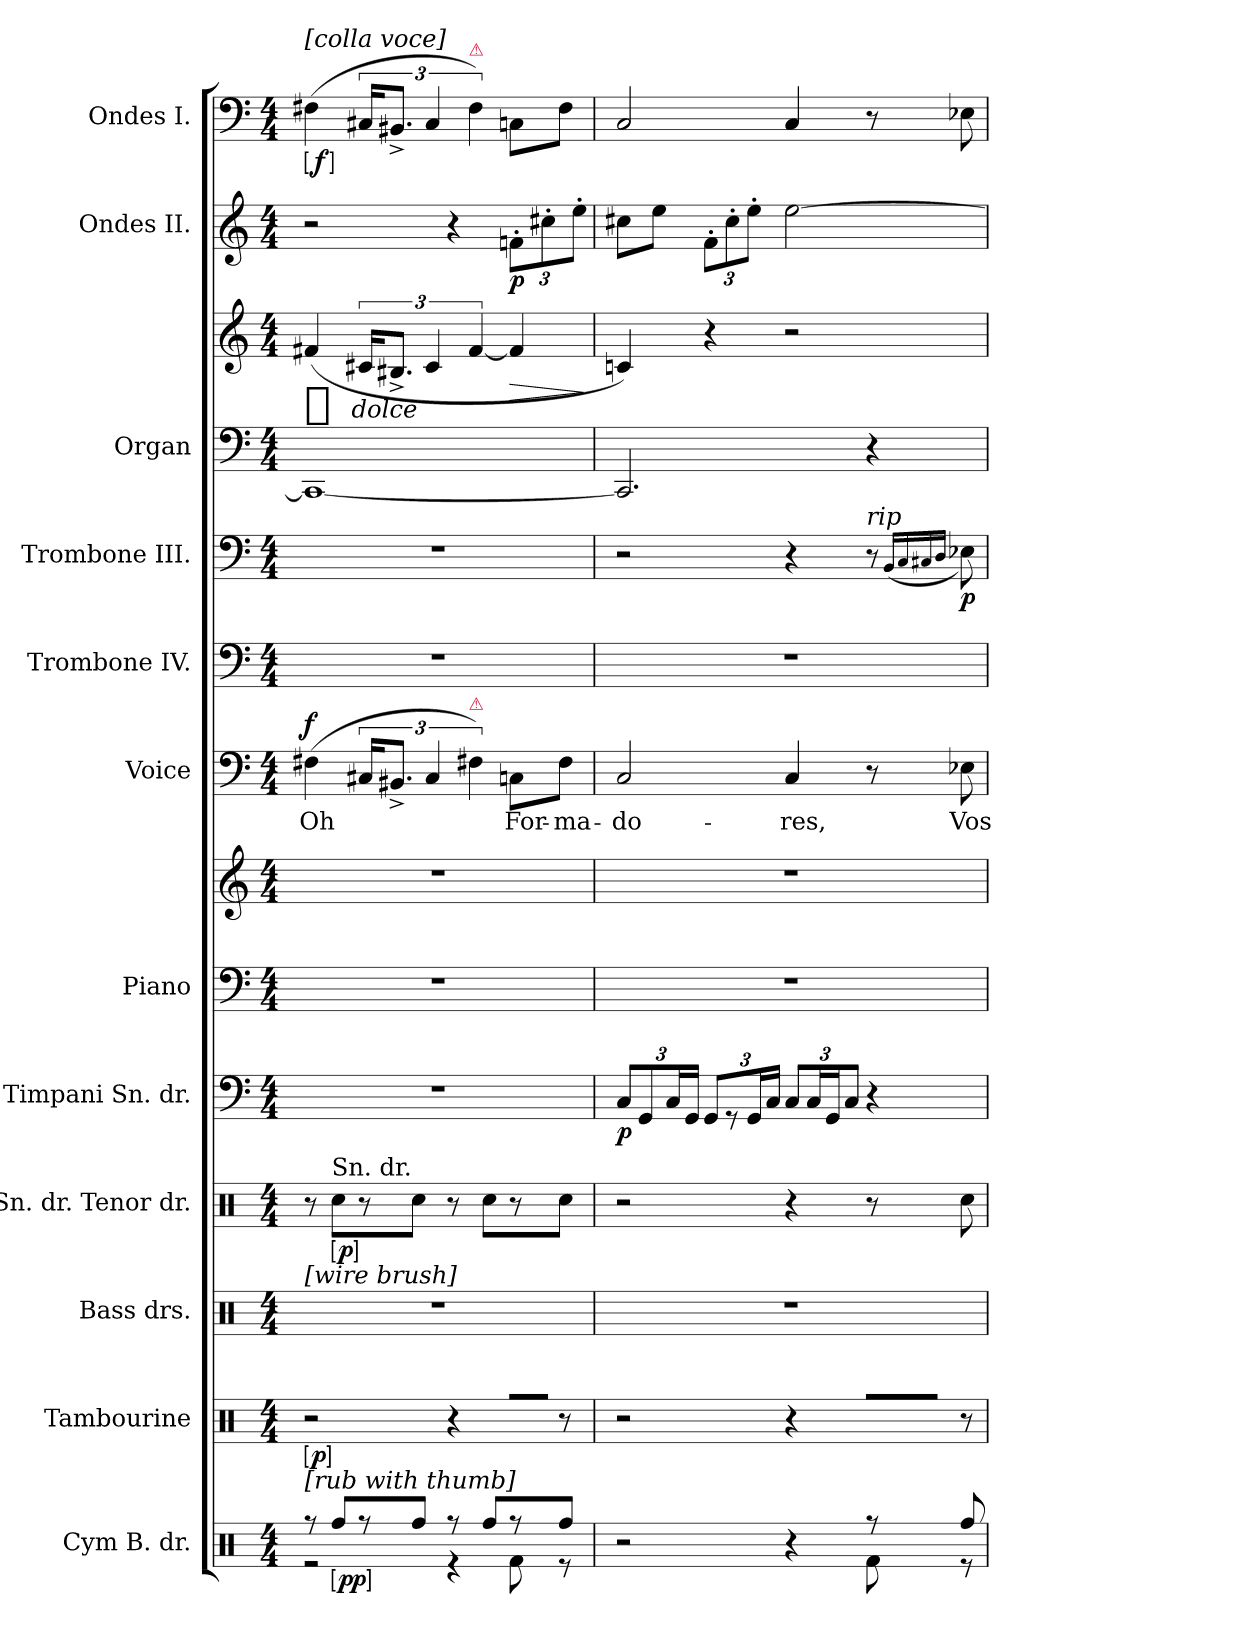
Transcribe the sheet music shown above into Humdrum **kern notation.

**kern	**dynam	**kern	**dynam	**kern	**kern	**dynam	**kern	**dynam	**kern	**kern	**kern	**text	**dynam	**kern	**kern	**dynam	**kern	**kern	**dynam	**kern	**dynam	**kern	**dynam
*part12	*part12	*part11	*part11	*part10	*part9	*part9	*part8	*part8	*part7	*part7	*part6	*part6	*part6	*part5	*part4	*part4	*part3	*part3	*part3	*part2	*part2	*part1	*part1
*staff14	*staff14	*staff13	*staff13	*staff12	*staff11	*staff11	*staff10	*staff10	*staff9	*staff8	*staff7	*staff7	*staff7	*staff6	*staff5	*staff5	*staff4	*staff3	*staff3/4	*staff2	*staff2	*staff1	*staff1
*I"Cym B. dr.	*	*I"Tambourine	*	*I"Bass drs.	*I"Sn. dr. Tenor dr.	*	*I"Timpani Sn. dr.	*	*I"Piano	*	*I"Voice	*	*	*I"Trombone IV.	*I"Trombone III.	*	*I"Organ	*	*	*I"Ondes II.	*	*I"Ondes I.	*
*	*	*	*	*	*	*	*I'Timp.	*	*I'Pno	*	*I'V	*	*	*I'Tbn.	*I'Tbn.	*	*I'Org.	*	*	*	*	*	*
*clefX	*	*clefX	*	*clefX	*clefX	*	*clefF4	*	*clefF4	*clefG2	*clefF4	*	*	*clefF4	*clefF4	*	*clefF4	*clefG2	*	*clefG2	*	*clefF4	*
*k[]	*	*k[]	*	*k[]	*k[]	*	*k[]	*	*k[]	*k[]	*k[]	*	*	*k[]	*k[]	*	*k[]	*k[]	*	*k[]	*	*k[]	*
*C:	*	*C:	*	*C:	*C:	*	*C:	*	*C:	*C:	*C:	*	*	*C:	*C:	*	*C:	*C:	*	*C:	*	*C:	*
*M4/4	*	*M4/4	*	*M4/4	*M4/4	*	*M4/4	*	*M4/4	*M4/4	*M4/4	*	*	*M4/4	*M4/4	*	*M4/4	*M4/4	*	*M4/4	*	*M4/4	*
=1	=1	=1	=1	=1	=1	=1	=1	=1	=1	=1	=1	=1	=1	=1	=1	=1	=1	=1	=1	=1	=1	=1	=1
*^	*	*	*	*	*	*	*	*	*	*	*	*	*	*	*	*	*	*	*	*	*	*	*
!	!	!	!	!	!	!	!	!	!	!	!	!	!	!	!	!	!	!	!	!	!	!	!LO:TX:a:i:t=[colla voce]	!
!	!	!	!	!	!	!LO:TX:b:t=[wire brush]	!	!	!	!	!	!	!	!	!	!	!	!	!	!	!	!	!	!
!	!	!	!LO:TX:b:t=[rub with thumb]	!	!	!	!	!	!	!	!	!	!	!	!	!	!	!	!	!	!	!	!	!
!	!	!	!	!LO:DY:ed=brack	!	!	!	!	!	!	!	!	!	!LO:DY:a	!	!	!	!	!	!LO:DY:t=%s dolce	!	!	!	!LO:DY:ed=brack
8rff	2r	.	2r	p	1r	8r	.	1r	.	1r	1r	(4F#X	Oh	f	1r	1r	.	1CC_	(4f#X	p	2r	.	(4F#X	f
!	!	!	!	!	!	!LO:TX:a:t=Sn. dr.	!	!	!	!	!	!	!	!	!	!	!	!	!	!	!	!	!	!
!	!	!LO:DY:ed=brack	!	!	!	!	!LO:DY:ed=brack	!	!	!	!	!	!	!	!	!	!	!	!	!	!	!	!	!
8Rff/L	.	pp	.	.	.	8Rcc\L	p	.	.	.	.	.	.	.	.	.	.	.	.	.	.	.	.	.
8rff	.	.	.	.	.	8r	.	.	.	.	.	24C#XKL	.	.	.	.	.	.	24c#XKL	.	.	.	24C#XKL	.
.	.	.	.	.	.	.	.	.	.	.	.	12.BB#X^J	.	.	.	.	.	.	12.B#X^J	.	.	.	12.BB#X^J	.
8Rff/J	.	.	.	.	.	8Rcc\J	.	.	.	.	.	.	.	.	.	.	.	.	.	.	.	.	.	.
.	.	.	.	.	.	.	.	.	.	.	.	6C#	.	.	.	.	.	.	6c#	.	.	.	6C#	.
8rff	4r	.	4r	.	.	8r	.	.	.	.	.	.	.	.	.	.	.	.	.	.	4r	.	.	.
!	!	!	!	!	!	!	!	!	!	!	!	!	!	!	!	!	!	!	!	!	!	!	!LO:TX:a:color=crimson:t=⚠	!
!	!	!	!	!	!	!	!	!	!	!	!	!LO:TX:a:color=crimson:t=⚠	!	!	!	!	!	!	!	!	!	!	!	!
.	.	.	.	.	.	.	.	.	.	.	.	6F#X)	.	.	.	.	.	.	[6f#	.	.	.	6F#)	.
8Rff/L	.	.	.	.	.	8Rcc\L	.	.	.	.	.	.	.	.	.	.	.	.	.	.	.	.	.	.
8rff	8Rf\	.	32RLLL	.	.	8r	.	.	.	.	.	8CnL	For-	.	.	.	.	.	4f#]	>	12fn'L	p	8CnL	.
.	.	.	32R	.	.	.	.	.	.	.	.	.	.	.	.	.	.	.	.	.	.	.	.	.
.	.	.	32R	.	.	.	.	.	.	.	.	.	.	.	.	.	.	.	.	.	.	.	.	.
.	.	.	.	.	.	.	.	.	.	.	.	.	.	.	.	.	.	.	.	.	12cc#X'	.	.	.
.	.	.	32RJJJ	.	.	.	.	.	.	.	.	.	.	.	.	.	.	.	.	.	.	.	.	.
8Rff/J	8re	.	8r	.	.	8Rcc\J	.	.	.	.	.	8F#J	-ma-	.	.	.	.	.	.	.	.	.	8F#J	.
.	.	.	.	.	.	.	.	.	.	.	.	.	.	.	.	.	.	.	.	.	12ee'J	.	.	.
*v	*v	*	*	*	*	*	*	*	*	*	*	*	*	*	*	*	*	*	*	*	*	*	*	*
.	.	.	.	.	.	.	.	.	.	.	.	.	.	.	.	.	.	.	]	.	.	.	.
=2	=2	=2	=2	=2	=2	=2	=2	=2	=2	=2	=2	=2	=2	=2	=2	=2	=2	=2	=2	=2	=2	=2	=2
*^	*	*	*	*	*	*	*	*	*	*	*	*	*	*	*	*	*	*	*	*	*	*	*
2r	2.ryy	.	2r	.	1r	2r	.	12CL	p	1r	1r	2C	-do-	.	1r	2r	.	2.CC]	4cn)	.	8cc#XL	.	2C	.
.	.	.	.	.	.	.	.	12GG	.	.	.	.	.	.	.	.	.	.	.	.	.	.	.	.
.	.	.	.	.	.	.	.	.	.	.	.	.	.	.	.	.	.	.	.	.	8eeJ	.	.	.
.	.	.	.	.	.	.	.	24CL	.	.	.	.	.	.	.	.	.	.	.	.	.	.	.	.
.	.	.	.	.	.	.	.	24GGJJ	.	.	.	.	.	.	.	.	.	.	.	.	.	.	.	.
.	.	.	.	.	.	.	.	12GGL	.	.	.	.	.	.	.	.	.	.	4r	.	12f'L	.	.	.
.	.	.	.	.	.	.	.	12r	.	.	.	.	.	.	.	.	.	.	.	.	12cc#'	.	.	.
.	.	.	.	.	.	.	.	24GGL	.	.	.	.	.	.	.	.	.	.	.	.	12ee'J	.	.	.
.	.	.	.	.	.	.	.	24CJJ	.	.	.	.	.	.	.	.	.	.	.	.	.	.	.	.
4r	.	.	4r	.	.	4r	.	12CL	.	.	.	4C	-res,	.	.	4r	.	.	2r	.	[2ee	.	4C	.
.	.	.	.	.	.	.	.	24CL	.	.	.	.	.	.	.	.	.	.	.	.	.	.	.	.
.	.	.	.	.	.	.	.	24GGJ	.	.	.	.	.	.	.	.	.	.	.	.	.	.	.	.
.	.	.	.	.	.	.	.	12CJ	.	.	.	.	.	.	.	.	.	.	.	.	.	.	.	.
!	!	!	!	!	!	!	!	!	!	!	!	!	!	!	!	!LO:TX:a:i:t=rip	!	!	!	!	!	!	!	!
8rff	8Rf\	.	32R\LLL	.	.	8r	.	4r	.	.	.	8r	.	.	.	8r	.	4r	.	.	.	.	8r	.
.	.	.	32R\	.	.	.	.	.	.	.	.	.	.	.	.	.	.	.	.	.	.	.	.	.
.	.	.	32R\	.	.	.	.	.	.	.	.	.	.	.	.	.	.	.	.	.	.	.	.	.
.	.	.	32R\JJJ	.	.	.	.	.	.	.	.	.	.	.	.	.	.	.	.	.	.	.	.	.
.	.	.	.	.	.	.	.	.	.	.	.	.	.	.	.	(<16qqBB/LL	.	.	.	.	.	.	.	.
.	.	.	.	.	.	.	.	.	.	.	.	.	.	.	.	16qqC/	.	.	.	.	.	.	.	.
.	.	.	.	.	.	.	.	.	.	.	.	.	.	.	.	16qqC#X/	.	.	.	.	.	.	.	.
.	.	.	.	.	.	.	.	.	.	.	.	.	.	.	.	16qqD/JJ	.	.	.	.	.	.	.	.
8Rff/	8re	.	8r	.	.	8Rcc\	.	.	.	.	.	8E-X	Vos-	.	.	8E-X)	p	.	.	.	.	.	8E-X	.
*v	*v	*	*	*	*	*	*	*	*	*	*	*	*	*	*	*	*	*	*	*	*	*	*	*
*	*	*	*	*	*	*	*clefX	*	*	*	*	*	*	*	*	*	*	*	*	*	*	*	*
=	=	=	=	=	=	=	=	=	=	=	=	=	=	=	=	=	=	=	=	=	=	=	=
*-	*-	*-	*-	*-	*-	*-	*-	*-	*-	*-	*-	*-	*-	*-	*-	*-	*-	*-	*-	*-	*-	*-	*-
